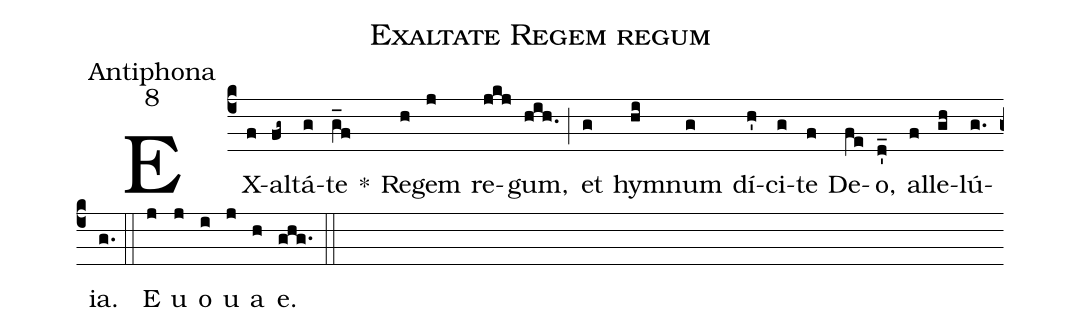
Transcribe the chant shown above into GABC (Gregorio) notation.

name:Exaltate Regem regum;
office-part:Antiphona;
mode:8;
%%
(c4)
EX(f)al(fg~)tá(g)te(g_f) *()
Re(h)gem(j) re(jkj)gum,(hih.) (;)
et(g) hym(hi)num(g) dí(h')ci(g)te(f) De(fe)o,(d'_) al(f)le(gh)lú(g.)ia.(g.) (::)
E(j) u(j) o(i) u(j) a(h) e.(ghg.) (::)
